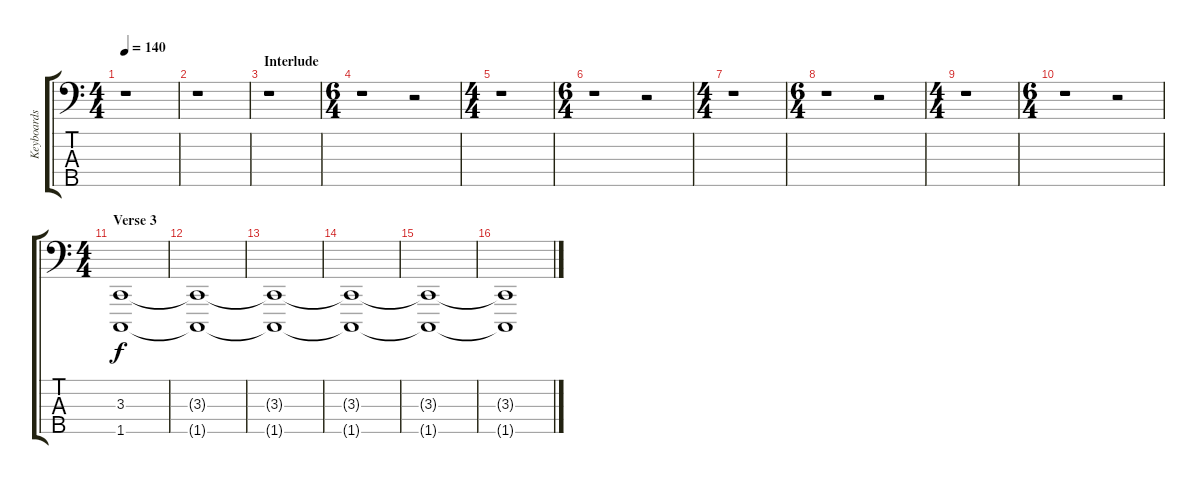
\track ("Keyboards 6" "Keyboards ") {instrument lead6voice}
\staff {score tabs}
\tuning (G2 D2 A1 E1 B0) {hide}
\ts (4 4)
\tempo 140
\clef f4
\ks c
r.1{dy f} |
r.1 |
\section ("" "Interlude")
r.1 |
\ts (6 4)
r.1 r.2 |
\ts (4 4)
r.1 |
\ts (6 4)
r.1 r.2 |
\ts (4 4)
r.1 |
\ts (6 4)
r.1 r.2 |
\ts (4 4)
r.1 |
\ts (6 4)
r.1 r.2 |
\ts (4 4)
\section ("" "Verse 3")
(3.3 1.5).1 |
(3.3{t} 1.5{t}).1 |
(3.3{t} 1.5{t}).1 |
(3.3{t} 1.5{t}).1 |
(3.3{t} 1.5{t}).1 |
(3.3{t} 1.5{t}).1
